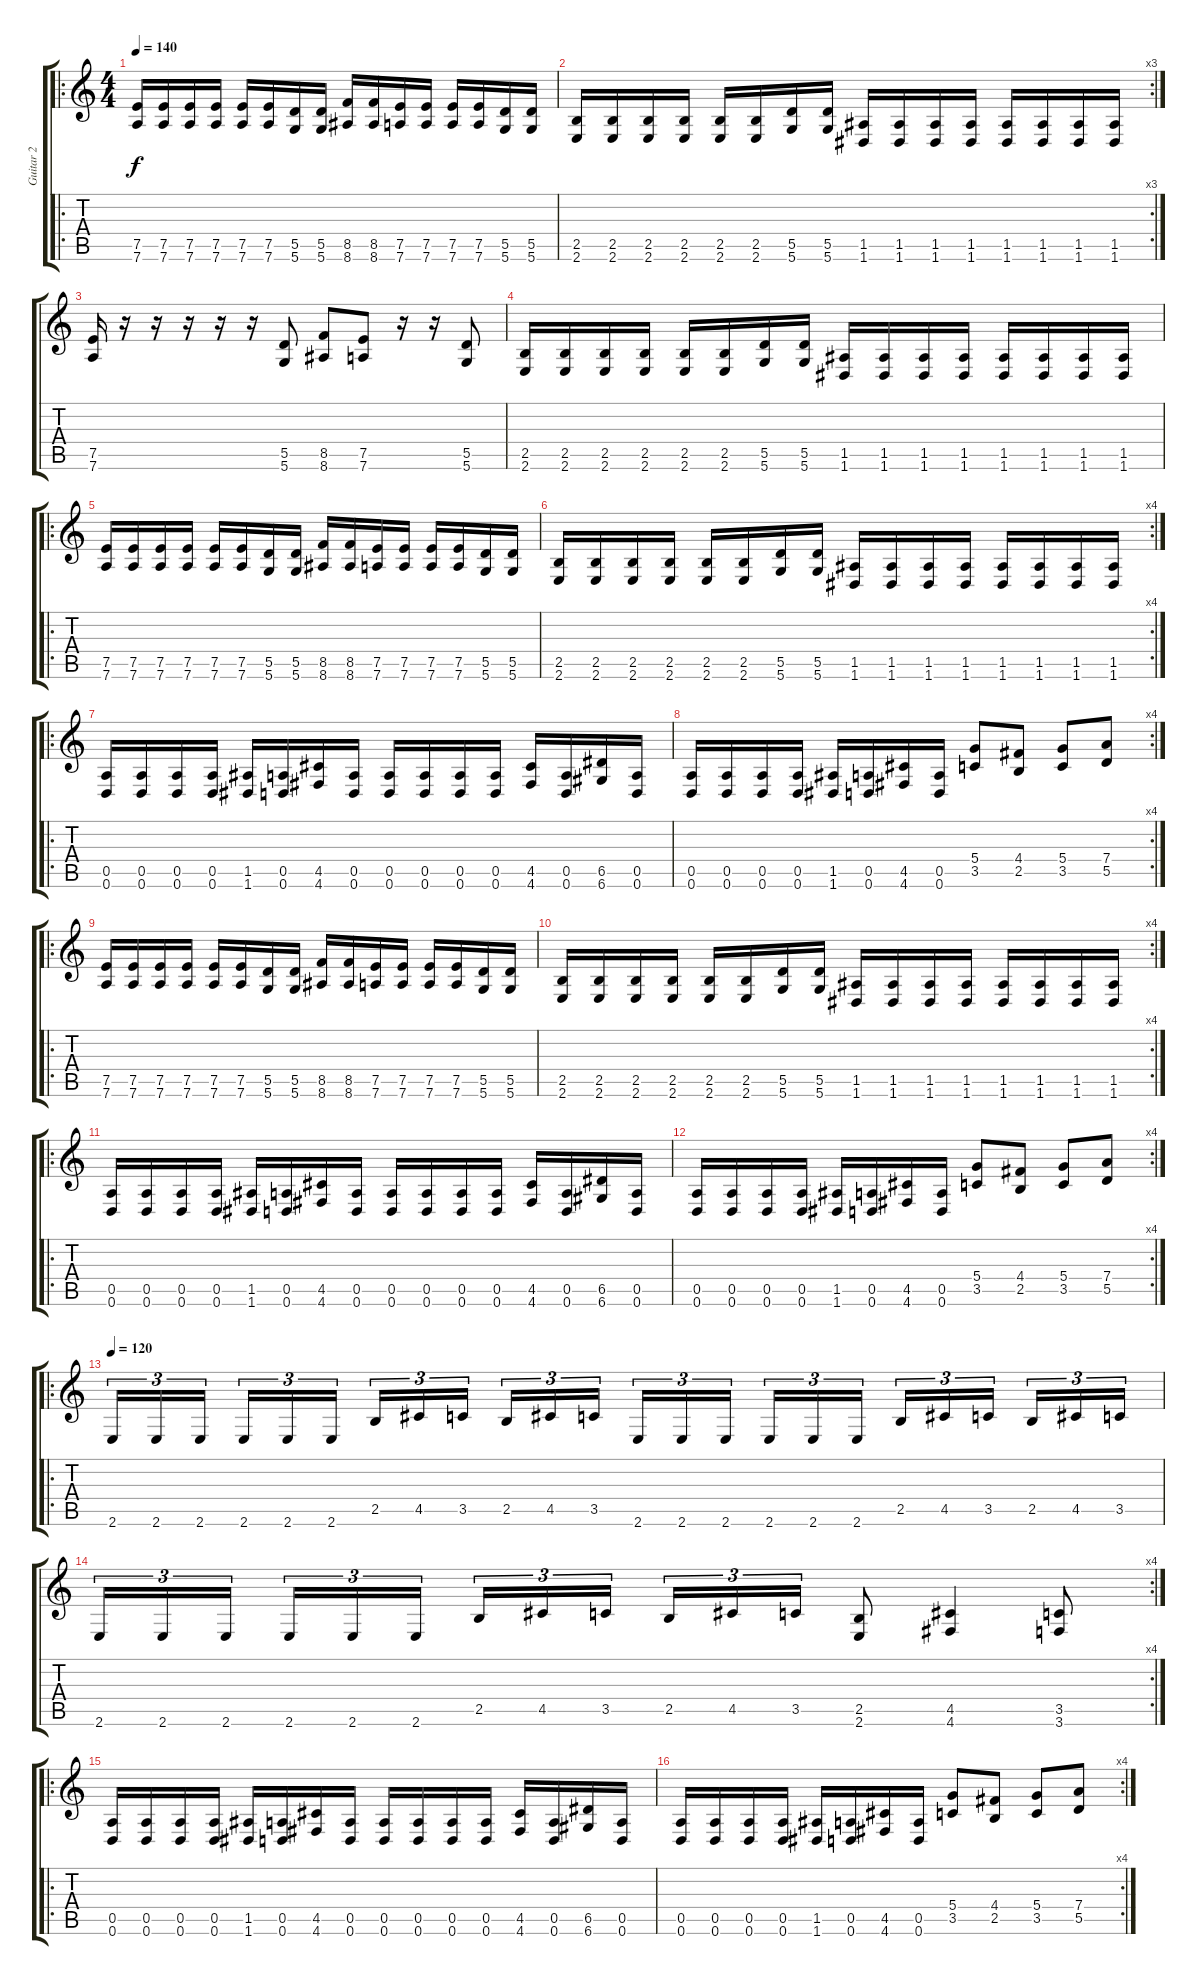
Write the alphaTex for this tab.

\track ("Guitar 2" "Guitar 2") {instrument distortionguitar}
\staff {score tabs}
\tuning (E4 B3 G3 D3 A2 D2) {hide}
\ro
\ts (4 4)
\tempo 140
\clef g2
\ks c
(7.5 7.6).16{dy f instrument distortionguitar} (7.5 7.6).16 (7.5 7.6).16 (7.5 7.6).16 (7.5 7.6).16 (7.5 7.6).16 (5.5 5.6).16 (5.5 5.6).16 (8.5 8.6).16 (8.5 8.6).16 (7.5 7.6).16 (7.5 7.6).16 (7.5 7.6).16 (7.5 7.6).16 (5.5 5.6).16 (5.5 5.6).16 |
\rc 3
(2.5 2.6).16 (2.5 2.6).16 (2.5 2.6).16 (2.5 2.6).16 (2.5 2.6).16 (2.5 2.6).16 (5.5 5.6).16 (5.5 5.6).16 (1.5 1.6).16 (1.5 1.6).16 (1.5 1.6).16 (1.5 1.6).16 (1.5 1.6).16 (1.5 1.6).16 (1.5 1.6).16 (1.5 1.6).16 |
(7.5 7.6).16 r.16 r.16 r.16 r.16 r.16 (5.5 5.6).8 (8.5 8.6).8 (7.5 7.6).8 r.16 r.16 (5.5 5.6).8 |
(2.5 2.6).16 (2.5 2.6).16 (2.5 2.6).16 (2.5 2.6).16 (2.5 2.6).16 (2.5 2.6).16 (5.5 5.6).16 (5.5 5.6).16 (1.5 1.6).16 (1.5 1.6).16 (1.5 1.6).16 (1.5 1.6).16 (1.5 1.6).16 (1.5 1.6).16 (1.5 1.6).16 (1.5 1.6).16 |
\ro
(7.5 7.6).16 (7.5 7.6).16 (7.5 7.6).16 (7.5 7.6).16 (7.5 7.6).16 (7.5 7.6).16 (5.5 5.6).16 (5.5 5.6).16 (8.5 8.6).16 (8.5 8.6).16 (7.5 7.6).16 (7.5 7.6).16 (7.5 7.6).16 (7.5 7.6).16 (5.5 5.6).16 (5.5 5.6).16 |
\rc 4
(2.5 2.6).16 (2.5 2.6).16 (2.5 2.6).16 (2.5 2.6).16 (2.5 2.6).16 (2.5 2.6).16 (5.5 5.6).16 (5.5 5.6).16 (1.5 1.6).16 (1.5 1.6).16 (1.5 1.6).16 (1.5 1.6).16 (1.5 1.6).16 (1.5 1.6).16 (1.5 1.6).16 (1.5 1.6).16 |
\ro
(0.5 0.6).16 (0.5 0.6).16 (0.5 0.6).16 (0.5 0.6).16 (1.5 1.6).16 (0.5 0.6).16 (4.5 4.6).16 (0.5 0.6).16 (0.5 0.6).16 (0.5 0.6).16 (0.5 0.6).16 (0.5 0.6).16 (4.5 4.6).16 (0.5 0.6).16 (6.5 6.6).16 (0.5 0.6).16 |
\rc 4
(0.5 0.6).16 (0.5 0.6).16 (0.5 0.6).16 (0.5 0.6).16 (1.5 1.6).16 (0.5 0.6).16 (4.5 4.6).16 (0.5 0.6).16 (5.4 3.5).8 (4.4 2.5).8 (5.4 3.5).8 (7.4 5.5).8 |
\ro
(7.5 7.6).16 (7.5 7.6).16 (7.5 7.6).16 (7.5 7.6).16 (7.5 7.6).16 (7.5 7.6).16 (5.5 5.6).16 (5.5 5.6).16 (8.5 8.6).16 (8.5 8.6).16 (7.5 7.6).16 (7.5 7.6).16 (7.5 7.6).16 (7.5 7.6).16 (5.5 5.6).16 (5.5 5.6).16 |
\rc 4
(2.5 2.6).16 (2.5 2.6).16 (2.5 2.6).16 (2.5 2.6).16 (2.5 2.6).16 (2.5 2.6).16 (5.5 5.6).16 (5.5 5.6).16 (1.5 1.6).16 (1.5 1.6).16 (1.5 1.6).16 (1.5 1.6).16 (1.5 1.6).16 (1.5 1.6).16 (1.5 1.6).16 (1.5 1.6).16 |
\ro
(0.5 0.6).16 (0.5 0.6).16 (0.5 0.6).16 (0.5 0.6).16 (1.5 1.6).16 (0.5 0.6).16 (4.5 4.6).16 (0.5 0.6).16 (0.5 0.6).16 (0.5 0.6).16 (0.5 0.6).16 (0.5 0.6).16 (4.5 4.6).16 (0.5 0.6).16 (6.5 6.6).16 (0.5 0.6).16 |
\rc 4
(0.5 0.6).16 (0.5 0.6).16 (0.5 0.6).16 (0.5 0.6).16 (1.5 1.6).16 (0.5 0.6).16 (4.5 4.6).16 (0.5 0.6).16 (5.4 3.5).8 (4.4 2.5).8 (5.4 3.5).8 (7.4 5.5).8 |
\ro
\tempo 120
2.6.16{tu (3 2)} 2.6.16{tu (3 2)} 2.6.16{tu (3 2) beam splitsecondary} 2.6.16{tu (3 2)} 2.6.16{tu (3 2)} 2.6.16{tu (3 2)} 2.5.16{tu (3 2)} 4.5.16{tu (3 2)} 3.5.16{tu (3 2) beam splitsecondary} 2.5.16{tu (3 2)} 4.5.16{tu (3 2)} 3.5.16{tu (3 2)} 2.6.16{tu (3 2)} 2.6.16{tu (3 2)} 2.6.16{tu (3 2) beam splitsecondary} 2.6.16{tu (3 2)} 2.6.16{tu (3 2)} 2.6.16{tu (3 2)} 2.5.16{tu (3 2)} 4.5.16{tu (3 2)} 3.5.16{tu (3 2) beam splitsecondary} 2.5.16{tu (3 2)} 4.5.16{tu (3 2)} 3.5.16{tu (3 2)} |
\rc 4
2.6.16{tu (3 2)} 2.6.16{tu (3 2)} 2.6.16{tu (3 2) beam splitsecondary} 2.6.16{tu (3 2)} 2.6.16{tu (3 2)} 2.6.16{tu (3 2)} 2.5.16{tu (3 2)} 4.5.16{tu (3 2)} 3.5.16{tu (3 2) beam splitsecondary} 2.5.16{tu (3 2)} 4.5.16{tu (3 2)} 3.5.16{tu (3 2)} (2.5 2.6).8 (4.5 4.6).4 (3.5 3.6).8 |
\ro
(0.5 0.6).16 (0.5 0.6).16 (0.5 0.6).16 (0.5 0.6).16 (1.5 1.6).16 (0.5 0.6).16 (4.5 4.6).16 (0.5 0.6).16 (0.5 0.6).16 (0.5 0.6).16 (0.5 0.6).16 (0.5 0.6).16 (4.5 4.6).16 (0.5 0.6).16 (6.5 6.6).16 (0.5 0.6).16 |
\rc 4
(0.5 0.6).16 (0.5 0.6).16 (0.5 0.6).16 (0.5 0.6).16 (1.5 1.6).16 (0.5 0.6).16 (4.5 4.6).16 (0.5 0.6).16 (5.4 3.5).8 (4.4 2.5).8 (5.4 3.5).8 (7.4 5.5).8
